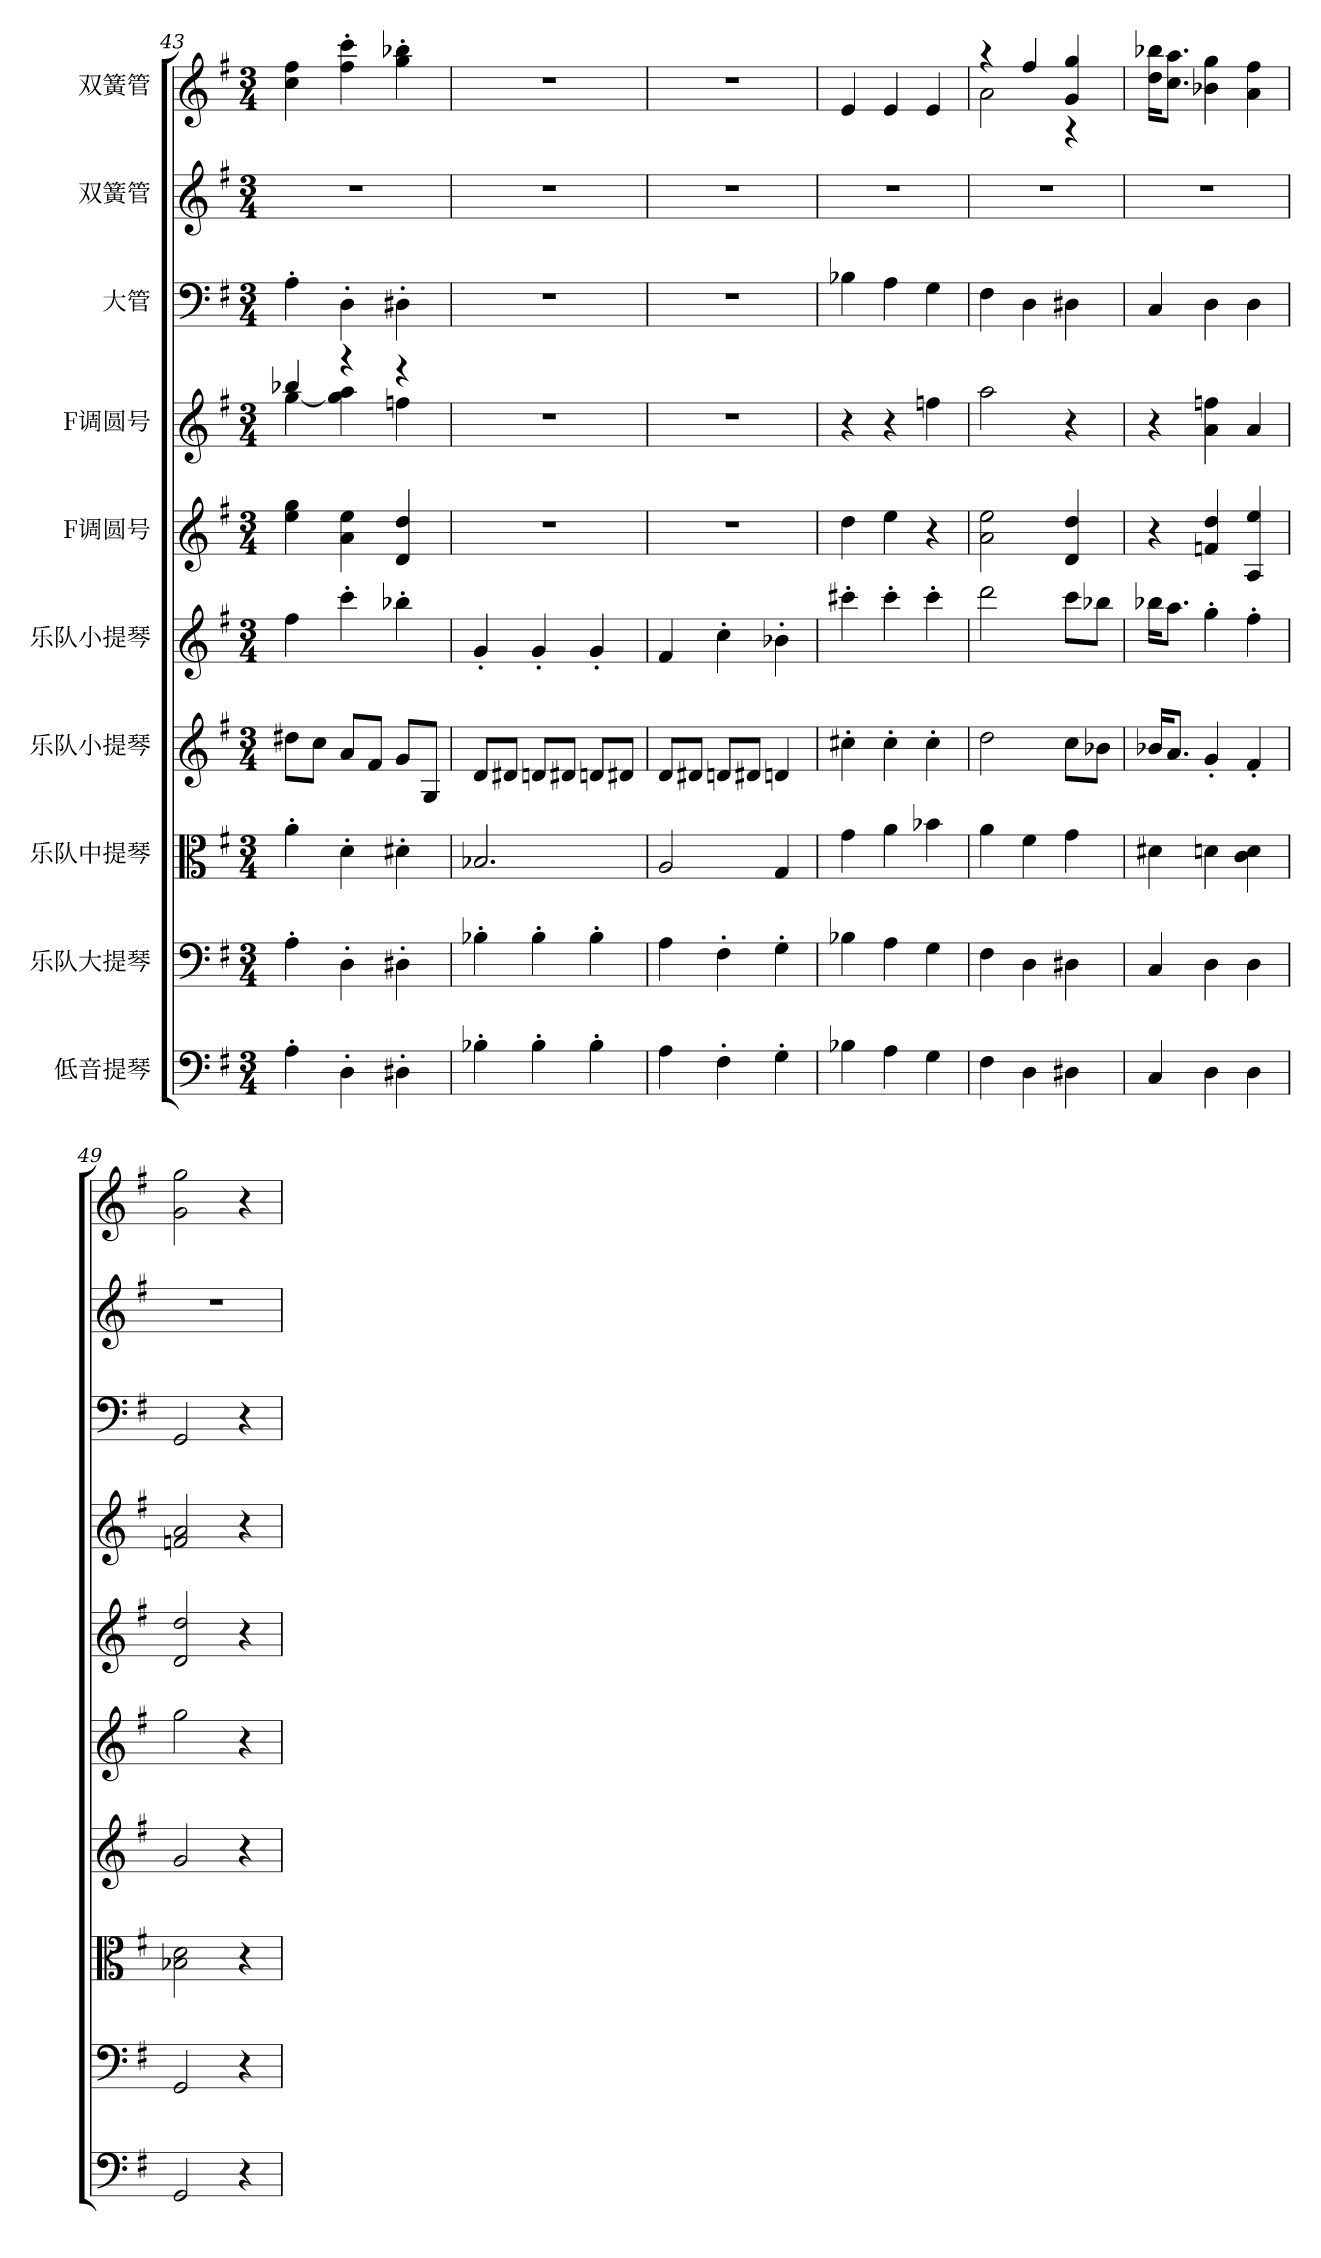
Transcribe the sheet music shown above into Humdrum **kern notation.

**kern	**kern	**kern	**kern	**kern	**kern	**kern	**kern	**kern	**kern
*part10	*part9	*part8	*part7	*part6	*part5	*part4	*part3	*part2	*part1
*staff10	*staff9	*staff8	*staff7	*staff6	*staff5	*staff4	*staff3	*staff2	*staff1
*I"低音提琴	*I"乐队大提琴	*I"乐队中提琴	*I"乐队小提琴	*I"乐队小提琴	*I"F调圆号	*I"F调圆号	*I"大管	*I"双簧管	*I"双簧管
*clefF4	*clefF4	*clefC3	*clefG2	*clefG2	*clefG2	*clefG2	*clefF4	*clefG2	*clefG2
*ITrd7c12	*	*	*	*	*ITrd4c7	*ITrd4c7	*	*	*
*k[f#]	*k[f#]	*k[f#]	*k[f#]	*k[f#]	*k[]	*k[]	*k[f#]	*k[f#]	*k[f#]
*M3/4	*M3/4	*M3/4	*M3/4	*M3/4	*M3/4	*M3/4	*M3/4	*M3/4	*M3/4
=43	=43	=43	=43	=43	=43	=43	=43	=43	=43
*	*	*	*	*	*	*^	*	*	*
4AA'\	4A'\	4a'\	8dd#X\L	4ff#\	4a\ 4cc\	4ee-X/	[4cc\	4A'\	2.r	4cc\ 4ff#\
.	.	.	8cc\J	.	.	.	.	.	.	.
4DD'\	4D'\	4d'\	8a/L	4ccc'\	4d\ 4a\	4r	4cc\] 4dd\	4D'\	.	4ff#\' 4ccc\'
.	.	.	8f#/J	.	.	.	.	.	.	.
4DD#X'\	4D#X'\	4d#X'\	8g/L	4bb-X'\	4G/ 4g/	4r	4b-X\	4D#X'\	.	4gg\' 4bb-X\'
.	.	.	8G/J	.	.	.	.	.	.	.
*	*	*	*	*	*	*v	*v	*	*	*
=44	=44	=44	=44	=44	=44	=44	=44	=44	=44
4BB-X'\	4B-X'\	2.B-X/	8d/L	4g'/	2.r	2.r	2.r	2.r	2.r
.	.	.	8d#X/J	.	.	.	.	.	.
4BB-'\	4B-'\	.	8dn/L	4g'/	.	.	.	.	.
.	.	.	8d#X/J	.	.	.	.	.	.
4BB-'\	4B-'\	.	8dn/L	4g'/	.	.	.	.	.
.	.	.	8d#X/J	.	.	.	.	.	.
=45	=45	=45	=45	=45	=45	=45	=45	=45	=45
4AA\	4A\	2A/	8d/L	4f#/	2.r	2.r	2.r	2.r	2.r
.	.	.	8d#X/J	.	.	.	.	.	.
4FF#'\	4F#'\	.	8dn/L	4cc'\	.	.	.	.	.
.	.	.	8d#X/J	.	.	.	.	.	.
4GG'\	4G'\	4G/	4dn/	4b-X'\	.	.	.	.	.
!!LO:PB:g=z
=46	=46	=46	=46	=46	=46	=46	=46	=46	=46
4BB-X\	4B-X\	4g\	4cc#X'\	4ccc#X'\	4g\	4r	4B-X\	2.r	4e/
4AA\	4A\	4a\	4cc#'\	4ccc#'\	4a\	4r	4A\	.	4e/
4GG\	4G\	4b-X\	4cc#'\	4ccc#'\	4r	4b-X\	4G\	.	4e/
=47	=47	=47	=47	=47	=47	=47	=47	=47	=47
*	*	*	*	*	*	*	*	*	*^
4FF#\	4F#\	4a\	2dd\	2ddd\	2d\ 2a\	2dd\	4F#\	2.r	4r	2a\
4DD\	4D\	4f#\	.	.	.	.	4D\	.	4ff#/	.
4DD#X\	4D#X\	4g\	8cc\L	8ccc\L	4G/ 4g/	4r	4D#X\	.	4g/ 4gg/	4r
.	.	.	8b-X\J	8bb-X\J	.	.	.	.	.	.
*	*	*	*	*	*	*	*	*	*v	*v
=48	=48	=48	=48	=48	=48	=48	=48	=48	=48
4CC/	4C/	4d#X\	16b-X/KL	16bb-X\KL	4r	4r	4C/	2.r	16dd\ 16bb-X\KL
.	.	.	8.a/J	8.aa\J	.	.	.	.	8.cc\ 8.aa\J
*	*	*	*	*	*	*	*	*	*MM126
4DD\	4D\	4dn\	4g'/	4gg'\	4B-X/ 4g/	4d\ 4b-X\	4D\	.	4b-X\ 4gg\
*	*	*	*	*	*	*	*	*	*MM124
4DD\	4D\	4c\ 4d\	4f#'/	4ff#'\	4D/ 4a/	4d/	4D\	.	4a\ 4ff#\
=49	=49	=49	=49	=49	=49	=49	=49	=49	=49
*	*	*	*	*	*	*	*	*	*MM122
2GGG/	2GG/	2B-X\ 2d\	2g/	2gg\	2G/ 2g/	2B-X/ 2d/	2GG/	2.r	2g\ 2gg\
4r	4r	4r	4r	4r	4r	4r	4r	.	4r
=	=	=	=	=	=	=	=	=	=
*-	*-	*-	*-	*-	*-	*-	*-	*-	*-
